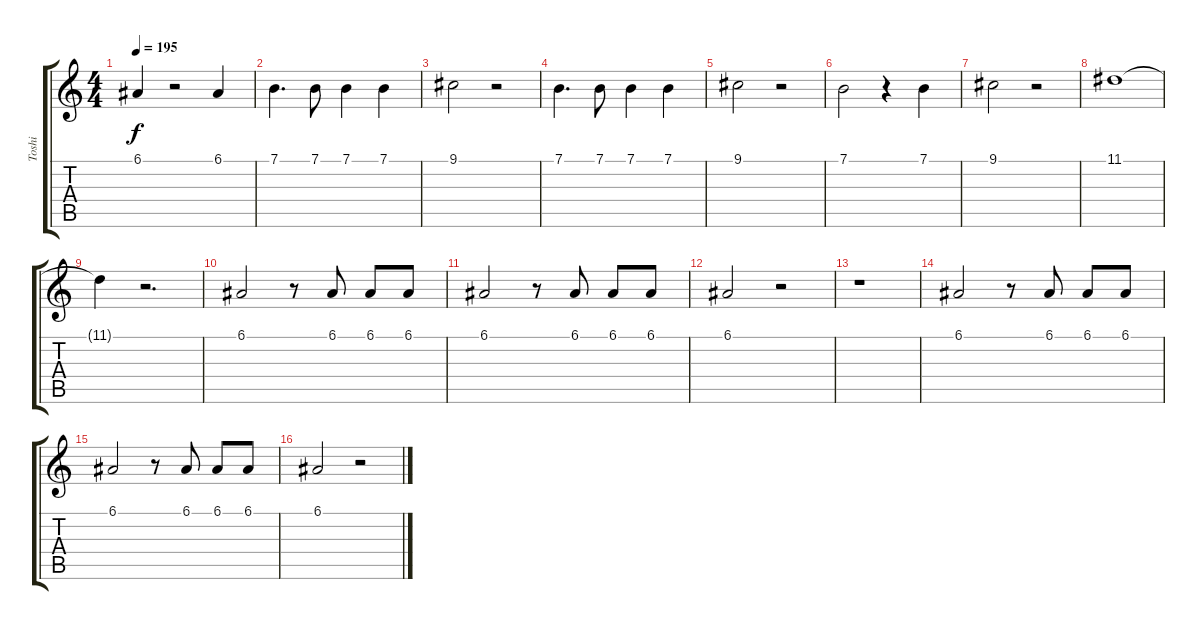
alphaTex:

\track ("Toshi" "Toshi") {instrument tenorsax}
\staff {score tabs}
\tuning (E4 B3 G3 D3 A2 E2) {hide}
\ts (4 4)
\tempo 195
\clef g2
\ks c
6.1{t}.4{dy f} r.2 6.1.4 |
7.1.4{d} 7.1.8 7.1.4 7.1.4 |
9.1.2 r.2 |
7.1.4{d} 7.1.8 7.1.4 7.1.4 |
9.1.2 r.2 |
7.1.2 r.4 7.1.4 |
9.1.2 r.2 |
11.1.1 |
11.1{t}.4 r.2{d} |
6.1.2 r.8 6.1.8 6.1.8 6.1.8 |
6.1.2 r.8 6.1.8 6.1.8 6.1.8 |
6.1.2 r.2 |
r.1 |
6.1.2 r.8 6.1.8 6.1.8 6.1.8 |
6.1.2 r.8 6.1.8 6.1.8 6.1.8 |
6.1.2 r.2
